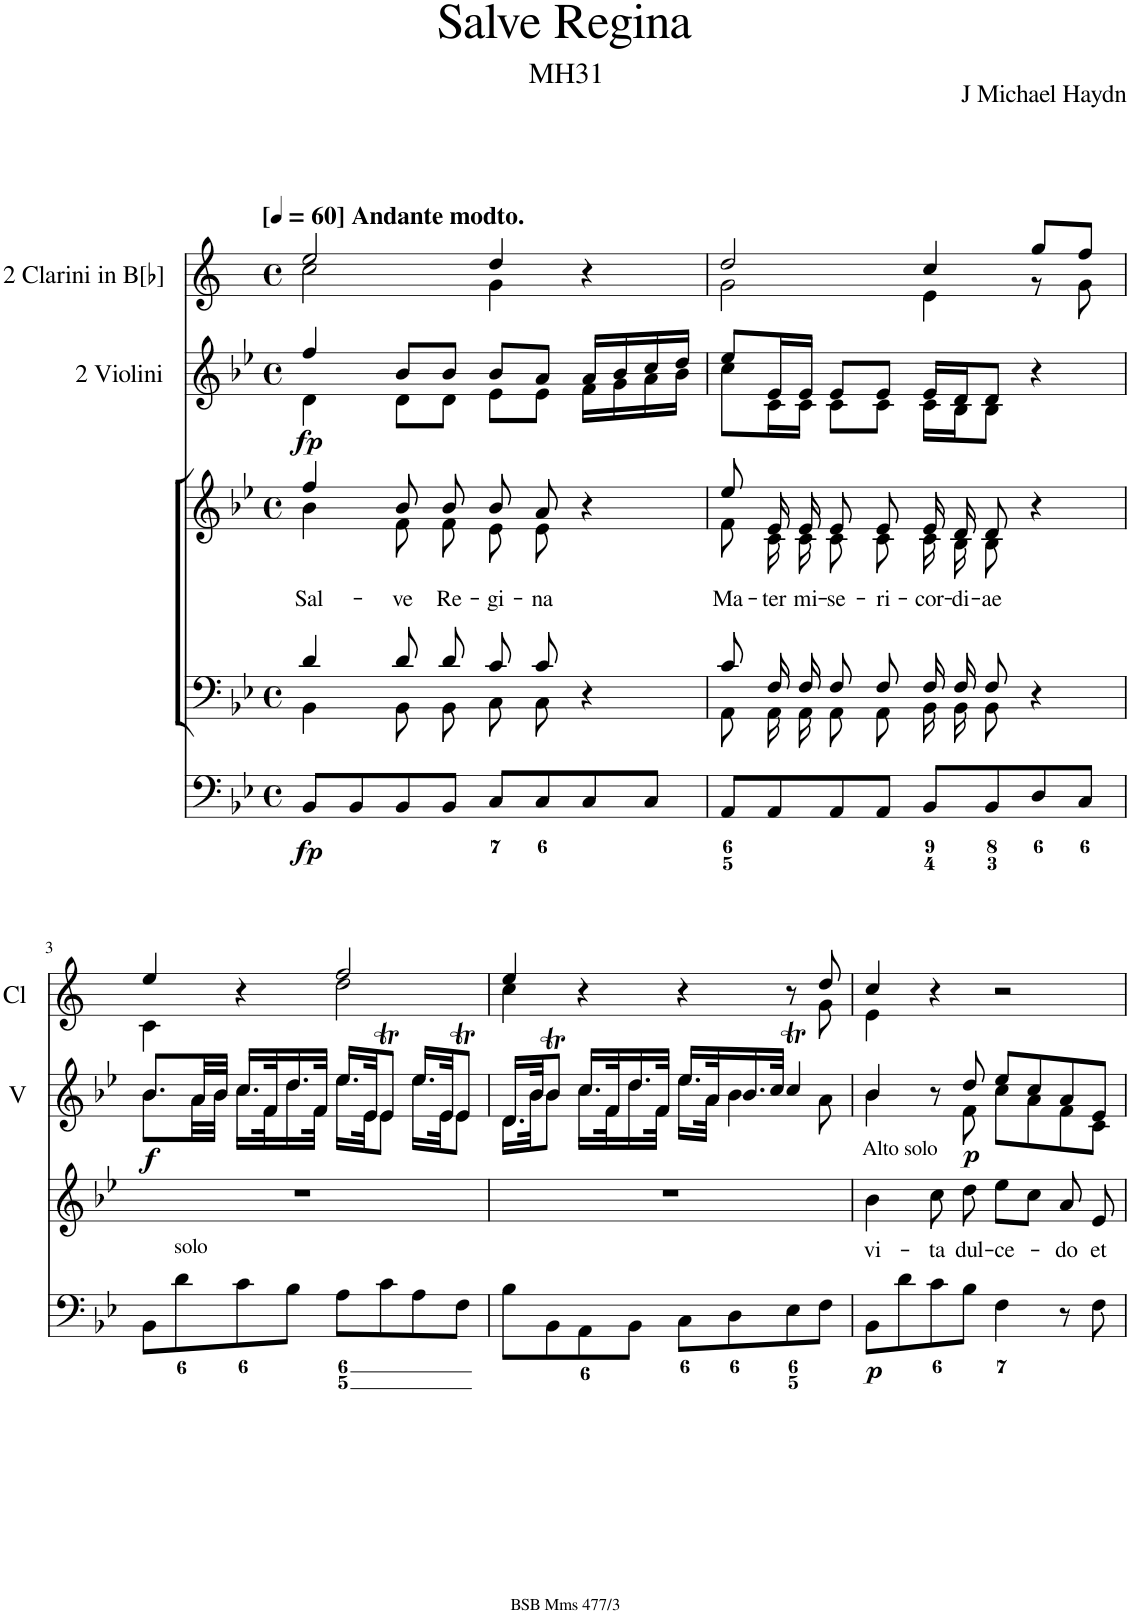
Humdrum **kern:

**kern	**dynam	**kern	**dynam	**kern	**dynam	**kern	**kern	**text	**kern	**dynam	**kern
*part7	*part7	*part6	*part6	*part5	*part5	*part4	*part3	*part3	*part2	*part2	*part1
*staff7	*staff7	*staff6	*staff6	*staff5	*staff5	*staff4	*staff3	*staff3	*staff2	*staff2	*staff1
*I"Violin 2	*	*I"Violin 1	*	*I"Organ	*	*I"Voice	*I"Voice	*	*I"2 Violini	*	*I"2 Clarini in B[b]
*I'V2.	*	*I'V1	*	*	*	*	*	*	*I'V	*	*I'Cl
*stria5	*	*stria5	*	*	*	*	*	*	*	*	*
*clefG2	*	*clefG2	*	*clefF4	*	*clefF4	*clefG2	*	*clefG2	*	*clefG2
*	*	*	*	*	*	*	*	*	*	*	*Trd1c2
*k[b-e-]	*	*k[b-e-]	*	*k[b-e-]	*	*k[b-e-]	*k[b-e-]	*	*k[b-e-]	*	*k[]
*M4/4	*	*M4/4	*	*M4/4	*	*M4/4	*M4/4	*	*M4/4	*	*M4/4
*met(c)	*	*met(c)	*	*met(c)	*	*met(c)	*met(c)	*	*met(c)	*	*met(c)
*MM60	*	*MM60	*	*MM60	*	*MM60	*MM60	*	*MM60	*	*MM60
=1	=1	=1	=1	=1	=1	=1	=1	=1	=1	=1	=1
*	*	*	*	*	*	*^	*^	*	*	*	*
!	!	!	!	!	!	!	!	!	!	!	!	!	!LO:TX:a:B:t=[
!	!	!	!	!	!	!	!	!	!	!	!	!	!LO:TX:a:B:t=] Andante modto.
!	!LO:DY:b	!	!LO:DY:b	!	!LO:DY:b	!	!	!	!	!LO:LY:b	!	!LO:DY:b	!
*	*	*	*	*	*	*	*	*	*	*	*^	*	*^
4d	fp	4ff	fp	8BB-/L	fp	4d/	4BB-\	4ff/	4b-\	Sal-	4ff/	4d\	fp	2ee/	2cc\
.	.	.	.	8BB-/	.	.	.	.	.	.	.	.	.	.	.
!	!	!	!	!	!	!	!	!	!	!LO:LY:b	!	!	!	!	!
8d/L	.	8b-\L	.	8BB-/	.	8d/L	8BB-\L	8b-/	8f\	-ve	8b-/L	8d\L	.	.	.
!	!	!	!	!	!	!	!	!	!	!LO:LY:b	!	!	!	!	!
8d/J	.	8b-\J	.	8BB-/J	.	8d/J	8BB-\J	8b-/	8f\	Re-	8b-/J	8d\J	.	.	.
!	!	!	!	!	!	!	!	!	!	!LO:LY:b	!	!	!	!	!
8e-/L	.	8b-/L	.	8C/L	.	8c/L	8C\L	8b-/	8e-\	-gi-	8b-/L	8e-\L	.	4dd/	4g\
!	!	!	!	!	!	!	!	!	!	!LO:LY:b	!	!	!	!	!
8e-/J	.	8a/J	.	8C/	.	8c/J	8C\J	8a/	8e-\	-na	8a/J	8e-\J	.	.	.
16f/LL	.	16a\LL	.	8C/	.	4r	4ryy	4r	4ryy	.	16a/LL	16f\LL	.	4r	4ryy
16g/J	.	16b-\J	.	.	.	.	.	.	.	.	16b-/	16g\	.	.	.
16a/L	.	16cc\L	.	8C/J	.	.	.	.	.	.	16cc/	16a\	.	.	.
16b-/JJ	.	16dd\JJ	.	.	.	.	.	.	.	.	16dd/JJ	16b-\JJ	.	.	.
=2	=2	=2	=2	=2	=2	=2	=2	=2	=2	=2	=2	=2	=2	=2	=2
!	!	!	!	!	!	!	!	!	!	!LO:LY:b	!	!	!	!	!
8cc/L	.	8ee-/L	.	8AA/L	.	8c/L	8AA\L	8ee-/	8f\	Ma-	8ee-/L	8cc\L	.	2dd/	2g\
!	!	!	!	!	!	!	!	!	!	!LO:LY:b	!	!	!	!	!
16c/L	.	16e-/L	.	8AA/	.	16F/L	16AA\L	16e-/	16c\	-ter	16e-/L	16c\L	.	.	.
!	!	!	!	!	!	!	!	!	!	!LO:LY:b	!	!	!	!	!
16c/JJ	.	16e-/JJ	.	.	.	16F/JJ	16AA\JJ	16e-/	16c\	mi-	16e-/JJ	16c\JJ	.	.	.
!	!	!	!	!	!	!	!	!	!	!LO:LY:b	!	!	!	!	!
8c/L	.	8e-/L	.	8AA/	.	8F/L	8AA\L	8e-/	8c\	-se-	8e-/L	8c\L	.	.	.
!	!	!	!	!	!	!	!	!	!	!LO:LY:b	!	!	!	!	!
8c/J	.	8e-/J	.	8AA/J	.	8F/J	8AA\J	8e-/	8c\	-ri-	8e-/J	8c\J	.	.	.
!	!	!	!	!	!	!	!	!	!	!LO:LY:b	!	!	!	!	!
16c/LL	.	16e-/LL	.	8BB-/L	.	16F/LL	16BB-\LL	16e-/	16c\	-cor-	16e-/LL	16c\LL	.	4cc/	4e\
!	!	!	!	!	!	!	!	!	!	!LO:LY:b	!	!	!	!	!
16B-/J	.	16d/J	.	.	.	16F/J	16BB-\J	16d/	16B-\	-di-	16d/J	16B-\J	.	.	.
!	!	!	!	!	!	!	!	!	!	!LO:LY:b	!	!	!	!	!
8B-/J	.	8d/J	.	8BB-/	.	8F/J	8BB-\J	8d/	8B-\	-ae	8d/J	8B-\J	.	.	.
4r	.	4r	.	8D/	.	4r	4ryy	4r	4ryy	.	4r	4ryy	.	8gg/L	8r
.	.	.	.	8C/J	.	.	.	.	.	.	.	.	.	8ff/J	8g\
*	*	*	*	*	*	*v	*v	*	*	*	*	*	*	*	*
*	*	*	*	*	*	*	*v	*v	*	*	*	*	*	*
!!LO:LB:g=z	!!
=3	=3	=3	=3	=3	=3	=3	=3	=3	=3	=3	=3	=3	=3
!	!LO:DY:b	!	!LO:DY:b	!	!	!	!	!	!	!	!LO:DY:b	!	!
8.b-\L	f	8.b-\L	f	8BB-\L	.	1r	1r	.	8.b-/L	8.b-\L	f	4ee/	4c\
!	!	!	!	!LO:TX:a:t=solo	!	!	!	!	!	!	!	!	!
.	.	.	.	8d\	.	.	.	.	.	.	.	.	.
32a\LL	.	32a\LL	.	.	.	.	.	.	32a/LL	32a\LL	.	.	.
32b-\JJJ	.	32b-\JJJ	.	.	.	.	.	.	32b-/JJJ	32b-\JJJ	.	.	.
16.cc/LL	.	16.cc/LL	.	8c\	.	.	.	.	16.cc/LL	16.cc\LL	.	4r	4ryy
32f/Jk	.	32f/Jk	.	.	.	.	.	.	32f/K	32f\K	.	.	.
16.dd/L	.	16.dd/L	.	8B-\J	.	.	.	.	16.dd/	16.dd\	.	.	.
32f/JJk	.	32f/JJk	.	.	.	.	.	.	32f/JJk	32f\JJk	.	.	.
16.ee-/LL	.	16.ee-/LL	.	8A\L	.	.	.	.	16.ee-/LL	16.ee-\LL	.	2ff/	2dd\
32e-/Jk	.	32e-/Jk	.	.	.	.	.	.	32e-/JK	32e-\JK	.	.	.
8e-/J	.	8e-T/J	.	8c\	.	.	.	.	8e-T/J	8e-\J	.	.	.
16.ee-/LL	.	16.ee-/LL	.	8A\	.	.	.	.	16.ee-/LL	16.ee-\LL	.	.	.
32e-/Jk	.	32e-/Jk	.	.	.	.	.	.	32e-/JK	32e-\JK	.	.	.
8e-/J	.	8e-T/J	.	8F\J	.	.	.	.	8e-T/J	8e-\J	.	.	.
=4	=4	=4	=4	=4	=4	=4	=4	=4	=4	=4	=4	=4	=4
16.d/LL	.	16.d/LL	.	8B-\L	.	1r	1r	.	16.d/LL	16.d\LL	.	4ee/	4cc\
32b-/Jk	.	32b-/Jk	.	.	.	.	.	.	32b-/JK	32b-\JK	.	.	.
8b-/J	.	8b-T/J	.	8BB-\	.	.	.	.	8b-T/J	8b-\J	.	.	.
16.cc/LL	.	16.cc/LL	.	8AA\	.	.	.	.	16.cc/LL	16.cc\LL	.	4r	8ryy
32f/Jk	.	32f/Jk	.	.	.	.	.	.	32f/K	32f\K	.	.	.
*	*	*	*	*	*	*	*	*	*	*	*	*v	*v
16.dd/L	.	16.dd/L	.	8BB-\J	.	.	.	.	16.dd/	16.dd\	.	.
32f/JJk	.	32f/JJk	.	.	.	.	.	.	32f/JJk	32f\JJk	.	.
16.ee-\LL	.	16.ee-\LL	.	8C\L	.	.	.	.	16.ee-/LL	16.ee-\LL	.	4r
32a\JJk	.	32a\Jk	.	.	.	.	.	.	32a/K	32a\JJk	.	.
4b-	.	16.b-\L	.	8D\	.	.	.	.	16.b-/	4b-\	.	.
.	.	32cc\JJk	.	.	.	.	.	.	32cc/JJk	.	.	.
.	.	4ccT	.	8E-\	.	.	.	.	4ccT/	.	.	8r
*	*	*	*	*	*	*	*	*	*	*	*	*^
8a	.	.	.	8F\J	.	.	.	.	.	8a\	.	8dd/	8g\
=5	=5	=5	=5	=5	=5	=5	=5	=5	=5	=5	=5	=5	=5
!	!	!	!	!	!	!	!LO:TX:a:t=Alto solo	!	!	!	!	!	!
!	!	!	!	!	!LO:DY:b	!	!	!LO:LY:b	!	!	!	!	!
4b-	.	4b-	.	8BB-\L	p	1r	4b-\	vi-	4b-/	4b-\	.	4cc/	4e\
.	.	.	.	8d\	.	.	.	.	.	.	.	.	.
!	!	!	!	!	!	!	!	!LO:LY:b	!	!	!	!	!
8r	.	8r	.	8c\	.	.	8cc\	-ta	8r	8ryy	.	4r	2.ryy
!	!LO:DY:b	!	!LO:DY:b	!	!	!	!	!LO:LY:b	!	!	!LO:DY:b	!	!
8f	p	8dd	p	8B-\J	.	.	8dd\	dul-	8dd/	8f\	p	.	.
!	!	!	!	!	!	!	!	!LO:LY:b	!	!	!	!	!
8cc\L	.	8ee-\L	.	4F\	.	.	8ee-\L	-ce-	8ee-/L	8cc\L	.	2r	.
8a\J	.	8cc\J	.	.	.	.	8cc\J	.	8cc/	8a\	.	.	.
!	!	!	!	!	!	!	!	!LO:LY:b	!	!	!	!	!
8f/L	.	8a/L	.	8r	.	.	8a/	-do	8a/	8f\	.	.	.
!	!	!	!	!	!	!	!	!LO:LY:b	!	!	!	!	!
8c/J	.	8e-/J	.	8F\	.	.	8e-/	et	8e-/J	8c\J	.	.	.
*	*	*	*	*	*	*	*	*	*v	*v	*	*	*
*	*	*	*	*	*	*	*	*	*	*	*v	*v
=	=	=	=	=	=	=	=	=	=	=	=
*-	*-	*-	*-	*-	*-	*-	*-	*-	*-	*-	*-
